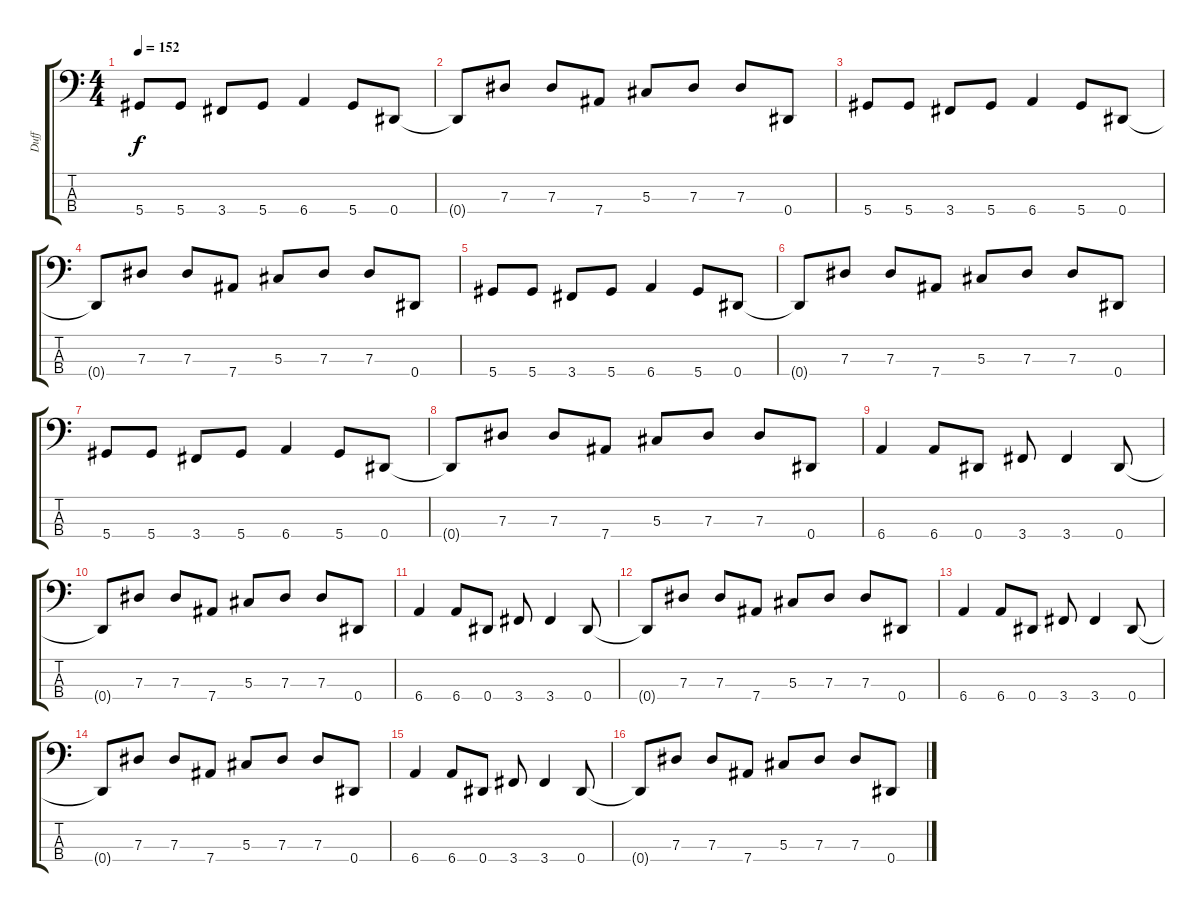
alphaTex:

\track ("Duff" "Duff") {instrument electricbasspick}
\staff {score tabs}
\tuning (Gb2 Db2 Ab1 Eb1) {hide}
\ts (4 4)
\tempo 152
\clef f4
\ks c
5.4.8{dy f} 5.4.8 3.4.8 5.4.8 6.4.4 5.4.8 0.4.8 |
0.4{t}.8 7.3.8 7.3.8 7.4.8 5.3.8 7.3.8 7.3.8 0.4.8 |
5.4.8 5.4.8 3.4.8 5.4.8 6.4.4 5.4.8 0.4.8 |
0.4{t}.8 7.3.8 7.3.8 7.4.8 5.3.8 7.3.8 7.3.8 0.4.8 |
5.4.8 5.4.8 3.4.8 5.4.8 6.4.4 5.4.8 0.4.8 |
0.4{t}.8 7.3.8 7.3.8 7.4.8 5.3.8 7.3.8 7.3.8 0.4.8 |
5.4.8 5.4.8 3.4.8 5.4.8 6.4.4 5.4.8 0.4.8 |
0.4{t}.8 7.3.8 7.3.8 7.4.8 5.3.8 7.3.8 7.3.8 0.4.8 |
6.4.4 6.4.8 0.4.8 3.4.8 3.4.4 0.4.8 |
0.4{t}.8 7.3.8 7.3.8 7.4.8 5.3.8 7.3.8 7.3.8 0.4.8 |
6.4.4 6.4.8 0.4.8 3.4.8 3.4.4 0.4.8 |
0.4{t}.8 7.3.8 7.3.8 7.4.8 5.3.8 7.3.8 7.3.8 0.4.8 |
6.4.4 6.4.8 0.4.8 3.4.8 3.4.4 0.4.8 |
0.4{t}.8 7.3.8 7.3.8 7.4.8 5.3.8 7.3.8 7.3.8 0.4.8 |
6.4.4 6.4.8 0.4.8 3.4.8 3.4.4 0.4.8 |
0.4{t}.8 7.3.8 7.3.8 7.4.8 5.3.8 7.3.8 7.3.8 0.4.8
